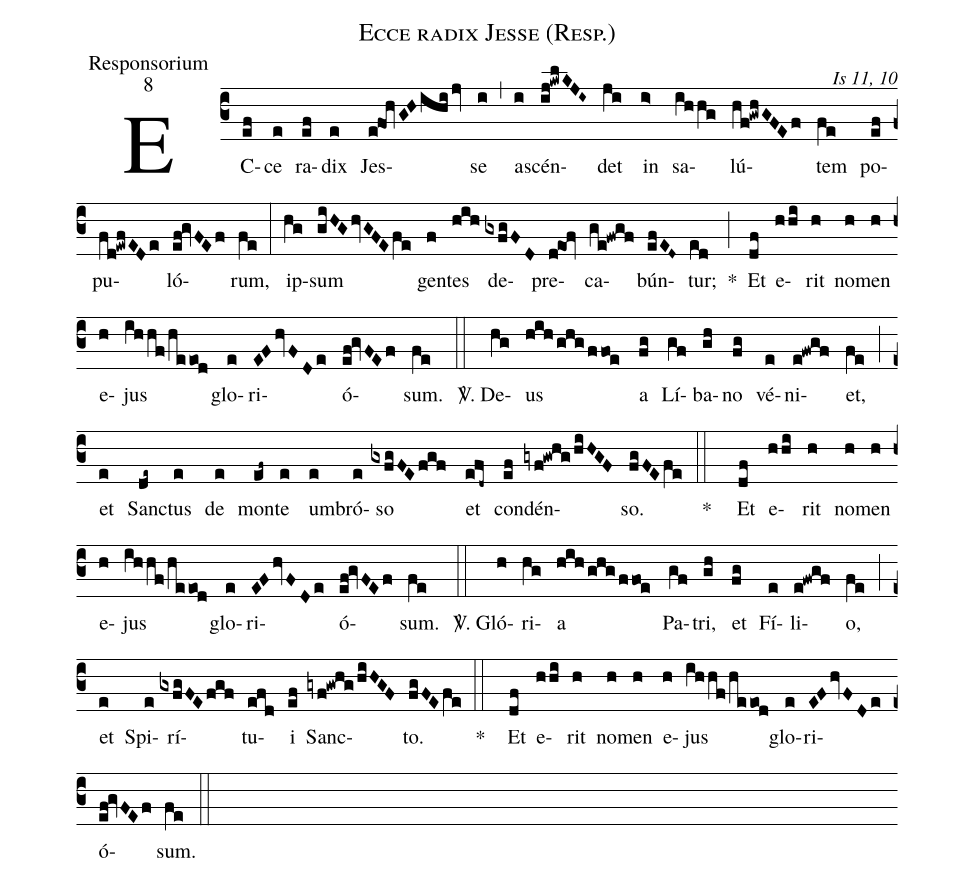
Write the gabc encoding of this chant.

name:Ecce radix Jesse (Resp.);
office-part:Responsorium;
mode:8;
commentary:Is 11, 10;
%%
(c3)EC(ef)ce(e) ra(ef)dix(e) Jes(e!foh/GHihi/jv)se(i) (,) a(i)scén(ij!kwlKJI~)det(ji) in(i>) sa(ihhg)lú(hf!gwhGFEf)tem(fe) po(ef)pu(fd!ewfEDe)ló(ef!gvFEf)rum,(fe) (:) ip(hg)sum(giHGhvGFEfe) gen(f)tes(hih) de(gxfgFD)pre(d!eof)ca(ge!fwgf)bún(efED~)tur;(ed) *(;) Et(df) e(hhi)rit(h) no(h)men(h) e(h)jus(ihhf/heeod) glo(e)ri(EFhvFDe)ó(ef!gvFEf)sum.(fe) (::)

<sp>V/</sp>. De(hg)us(hih/ghg/ffoe) a(fg) Lí(gf)ba(gh)no(fg) vé(e)ni(e!fwgf)et,(fe) (;) et(e) Sanc(de~)tus(e) de(e) mon(ef~)te(e) um(e)bró(e)so(gxfgFEfgf) et(efd~) con(ef)dén(gyf!gwhg/hiHGF)so.(fgFEfe) (::)
*() Et(df) e(hhi)rit(h) no(h)men(h) e(h)jus(ihhf/heeod) glo(e)ri(EFhvFDe)ó(ef!gvFEf)sum.(fe) (::)

<sp>V/</sp>. Gló(h)ri(hg)a(hih/ghg/ffoe) Pa(gf)tri,(gh) et(fg) Fí(e)li(e!fwgf)o,(fe) (;) et(e) Spi(e)rí(gxfgFEfgf)tu(efd)i(ef) Sanc(gyf!gwhg/hiHGF)to.(fgFEfe) (::)
*() Et(df) e(hhi)rit(h) no(h)men(h) e(h)jus(ihhf/heeod) glo(e)ri(EFhvFDe)ó(ef!gvFEf)sum.(fe) (::)
